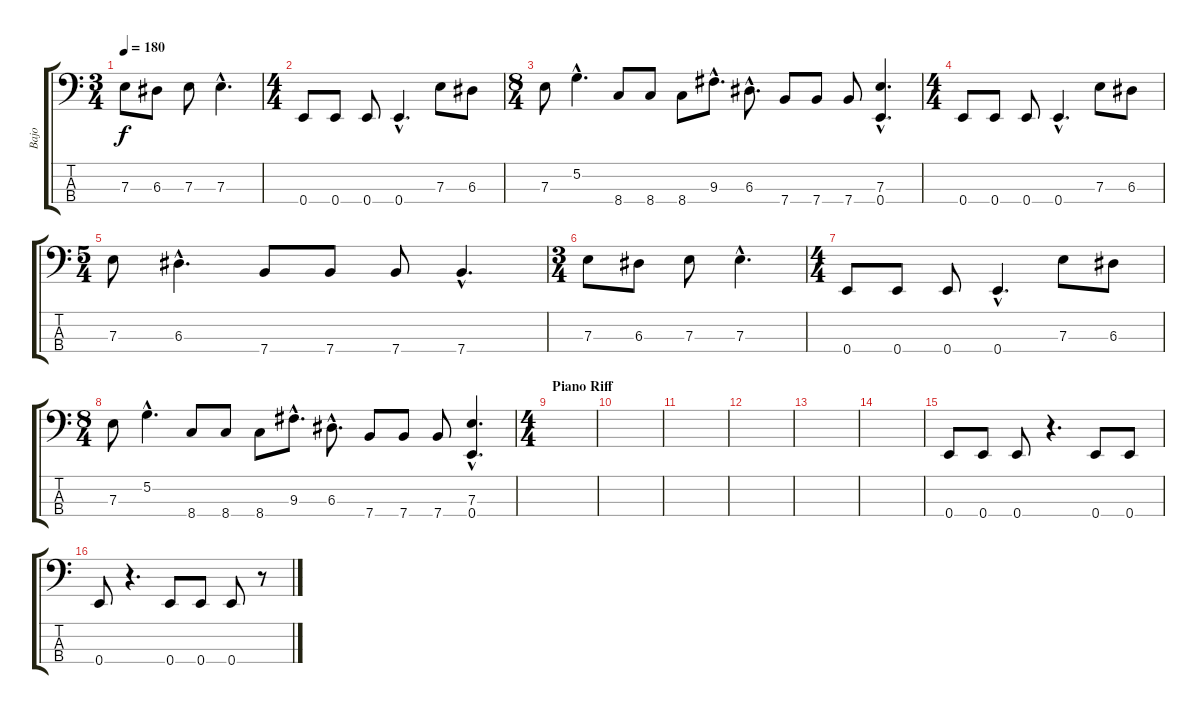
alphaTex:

\track ("Bajo" "Bajo") {instrument electricbassfinger}
\staff {score tabs}
\tuning (G2 D2 A1 E1) {hide}
\ts (3 4)
\tempo 180
\clef f4
\ks c
7.3.8{dy f} 6.3.8 7.3.8 7.3{hac}.4{d} |
\ts (4 4)
0.4.8 0.4.8 0.4.8 0.4{hac}.4{d} 7.3.8 6.3.8 |
\ts (8 4)
7.3.8 5.2{hac}.4{d} 8.4.8 8.4.8 8.4.8 9.3{hac}.8{d} 6.3{hac}.8{d} 7.4.8 7.4.8 7.4.8 (7.3{hac} 0.4{hac}).4{d} |
\ts (4 4)
0.4.8 0.4.8 0.4.8 0.4{hac}.4{d} 7.3.8 6.3.8 |
\ts (5 4)
7.3.8 6.3{hac}.4{d} 7.4.8 7.4.8 7.4.8 7.4{hac}.4{d} |
\ts (3 4)
7.3.8 6.3.8 7.3.8 7.3{hac}.4{d} |
\ts (4 4)
0.4.8 0.4.8 0.4.8 0.4{hac}.4{d} 7.3.8 6.3.8 |
\ts (8 4)
7.3.8 5.2{hac}.4{d} 8.4.8 8.4.8 8.4.8 9.3{hac}.8{d} 6.3{hac}.8{d} 7.4.8 7.4.8 7.4.8 (7.3{hac} 0.4{hac}).4{d} |
\ts (4 4)
\section ("" "Piano Riff")
|
|
|
|
|
|
0.4.8 0.4.8 0.4.8 r.4{d} 0.4.8 0.4.8 |
0.4.8 r.4{d} 0.4.8 0.4.8 0.4.8 r.8
